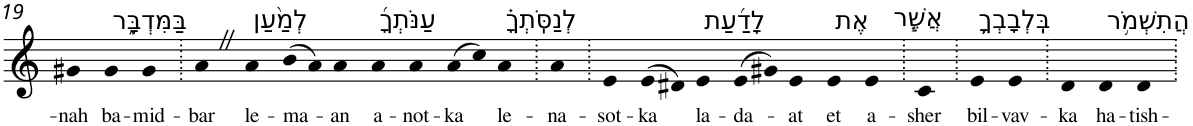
**kern	**text
*part1	*part1
*staff1	*staff1
*I"Piano	*
*I'Pno	*
!!LO:PB:g=z
*clefG2	*
*k[]	*
=19	=19
!	!LO:LY:b
4g#X	-nah
!LO:TX:a:t=בַּמִּדְבָּ֑ר	!
!	!LO:LY:b
4g#	ba-
!	!LO:LY:b
4g#	-mid-
=20.	=20.
!	!LO:LY:b
4aZ	-bar
!LO:TX:a:t=לְמַ֨עַן	!
!	!LO:LY:b
4a	le-
!	!LO:LY:b
(8b	-ma-
8a)	.
!	!LO:LY:b
4a	-an
!LO:TX:a:t=עַנֹּתְךָ֜	!
!	!LO:LY:b
4a	a-
!	!LO:LY:b
4a	-not-
!	!LO:LY:b
(8a	-ka
8cc)	.
!LO:TX:a:t=לְנַסֹּֽתְךָ֗	!
!	!LO:LY:b
4a	le-
=21.	=21.
!	!LO:LY:b
4a	-na-
=22.	=22.
!	!LO:LY:b
4e	-sot-
!	!LO:LY:b
(>8e	-ka
8d#X)	.
!LO:TX:a:t=לָדַ֜עַת	!
!	!LO:LY:b
4e	la-
!	!LO:LY:b
(>8e	-da-
8g#X)	.
!	!LO:LY:b
4e	-at
!LO:TX:a:t=אֶת	!
!	!LO:LY:b
4e	et
!LO:TX:a:t=אֲשֶׁ֧ר	!
!	!LO:LY:b
4e	a-
=23.	=23.
!	!LO:LY:b
4c	-sher
=24.	=24.
!LO:TX:a:t=בִּֽלְבָבְךָ֛	!
!	!LO:LY:b
4e	bil-
!	!LO:LY:b
4e	-vav-
=25.	=25.
!	!LO:LY:b
4d	-ka
!LO:TX:a:t=הֲתִשְׁמֹ֥ר	!
!	!LO:LY:b
4d	ha-
!	!LO:LY:b
4d	-tish-
=.	=.
*-	*-
